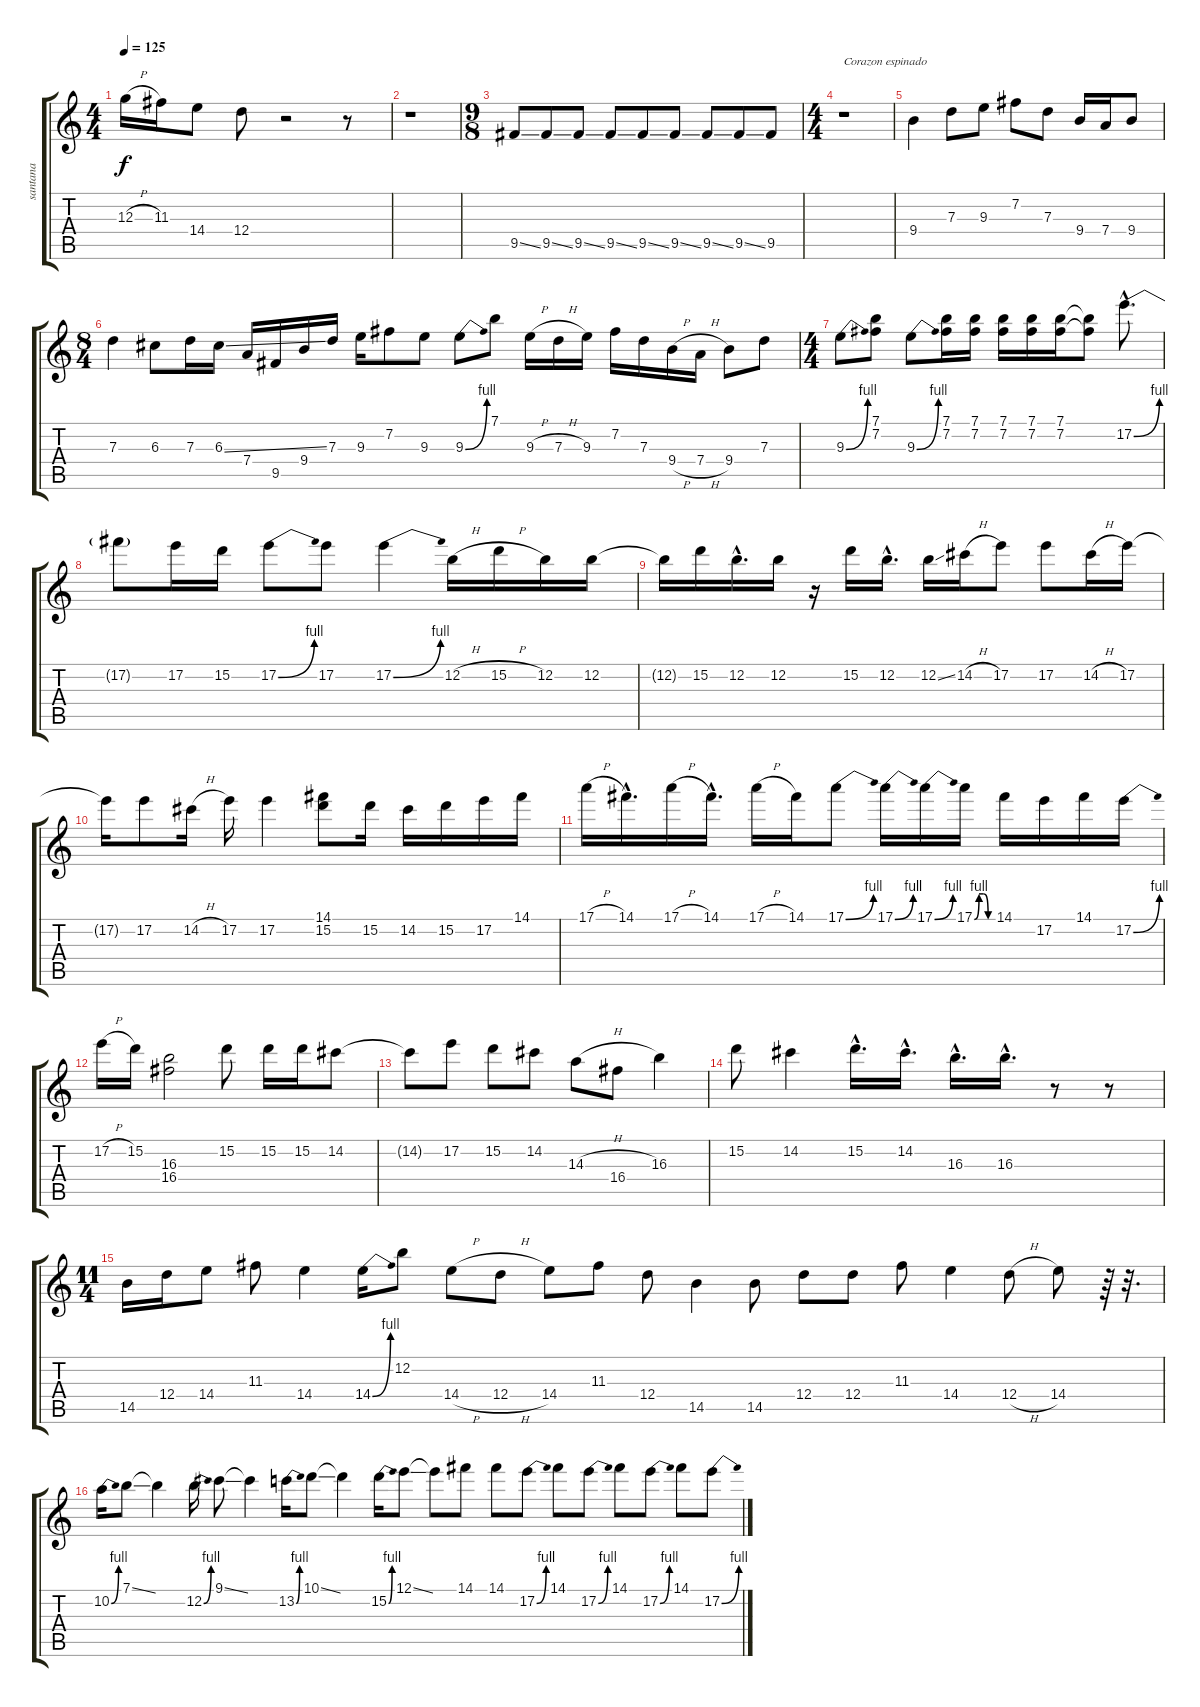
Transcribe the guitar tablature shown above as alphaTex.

\track ("santana" "santana") {instrument distortionguitar}
\staff {score tabs}
\tuning (E4 B3 G3 D3 A2 E2) {hide}
\ts (4 4)
\tempo 125
\clef g2
\ks c
12.3{h}.16{dy f} 11.3.16 14.4.8 12.4.8 r.2 r.8 |
r.1 |
\ts (9 8)
9.5{ss}.8 9.5{ss}.8 9.5{ss}.8 9.5{ss}.8 9.5{ss}.8 9.5{ss}.8 9.5{ss}.8 9.5{ss}.8 9.5.8 |
\ts (4 4)
r.1{txt "Corazon espinado"} |
9.4.4 7.3.8 9.3.8 7.2.8 7.3.8 9.4.16 7.4.16 9.4.8 |
\ts (8 4)
7.3.4 6.3.8 7.3.16 6.3{ss}.16 7.4.16 9.5.16 9.4.16 7.3.16 9.3.16 7.2.8 9.3.8 9.3{be (bend 0 0 60 4)}.8 7.1.8 9.3{h}.16 7.3{h}.16 9.3.16 7.2.16 7.3.16 9.4{h}.16 7.4{h}.16 9.4.8 7.3.8 |
\ts (4 4)
9.3{be (bend 0 0 60 4)}.8 (7.1 7.2).8 9.3{be (bend 0 0 60 4)}.8 (7.1 7.2).16 (7.1 7.2).16 (7.1 7.2).16 (7.1 7.2).16 (7.1 7.2).16 (7.1{t} 7.2{t}).8 17.2{be (bend 0 0 60 4) hac}.8{d} |
17.2{t}.8 17.2.16 15.2.16 17.2{be (bend 0 0 60 4)}.8 17.2.8 17.2{be (bend 0 0 60 4)}.4 12.2{h}.16 15.2{h}.16 12.2.16 12.2.16 |
12.2{t}.16 15.2.16 12.2{hac}.16{d} 12.2.16 r.16 15.2.16 12.2{hac}.16{d} 12.2{ss}.16 14.2{h}.16 17.2.8 17.2.8 14.2{h}.16 17.2.16 |
17.2{t}.16 17.2.8 14.2{h}.16 17.2.16 17.2.4 (14.1 15.2).8 15.2.16 14.2.16 15.2.16 17.2.16 14.1.16 |
17.1{h}.16 14.1{hac}.16{d} 17.1{h}.16 14.1{hac}.16{d} 17.1{h}.16 14.1.16 17.1{be (bend 0 0 60 4)}.8 17.1{be (bend 0 0 60 4)}.16 17.1{be (bend 0 0 60 4)}.16 17.1{be (custom 0 0 15 4 30 4 45 0 60 0)}.16 14.1.16 17.2.16 14.1.16 17.2{be (bend 0 0 60 4)}.16 |
17.2{h}.16 15.2.16 (16.3 16.4).2 15.2.8 15.2.16 15.2.16 14.2.8 |
14.2{t}.8 17.2.8 15.2.8 14.2.8 14.3{h}.8 16.4.8 16.3.4 |
15.2.8 14.2.4 15.2{hac}.16{d} 14.2{hac}.16{d} 16.3{hac}.16{d} 16.3{hac}.16{d} r.8 r.8 |
\ts (11 4)
14.5.16 12.4.16 14.4.8 11.3.8 14.4.4 14.4{be (bend 0 0 60 4)}.16 12.2.8 14.4{h}.8 12.4{h}.8 14.4.8 11.3.8 12.4.8 14.5.4 14.5.8 12.4.8 12.4.8 11.3.8 14.4.4 12.4{h}.8 14.4.8 r.64 r.32{d} |
10.2{be (bend 0 0 60 4)}.16 7.1{ss}.8 7.1{t}.4 12.2{be (bend 0 0 60 4)}.16 9.1{ss}.8 9.1{t}.4 13.2{be (bend 0 0 60 4)}.16 10.1{ss}.8 10.1{t}.4 15.2{be (bend 0 0 60 4)}.16 12.1{ss}.8 12.1{t}.8 14.1.8 14.1.8 17.2{be (bend 0 0 60 4)}.8 14.1.8 17.2{be (bend 0 0 60 4)}.8 14.1.8 17.2{be (bend 0 0 60 4)}.8 14.1.8 17.2{be (bend 0 0 60 4)}.8
